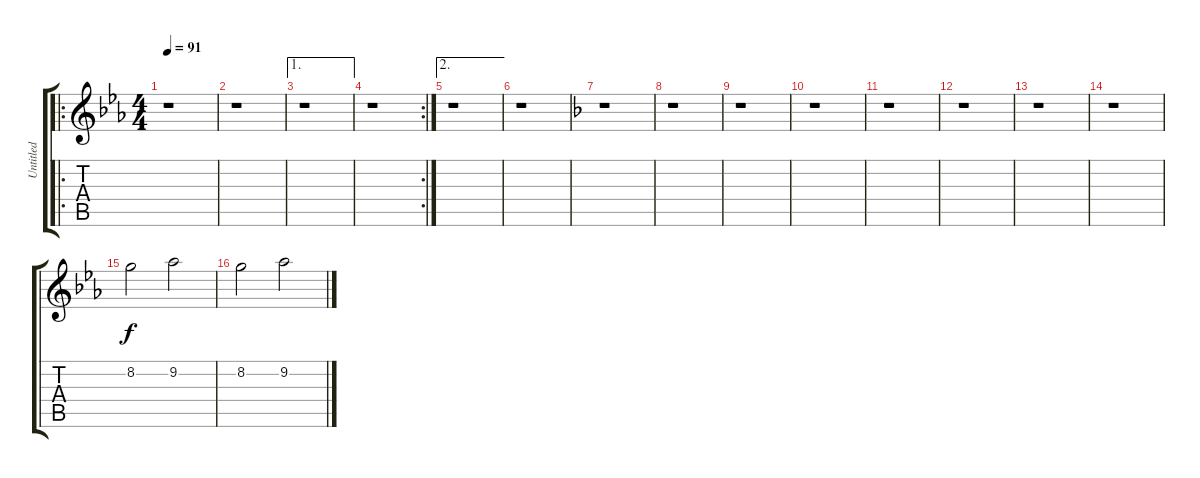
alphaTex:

\track ("Untitled" "Untitled") {instrument distortionguitar}
\staff {score tabs}
\tuning (E4 B3 G3 D3 A2 E2) {hide}
\ro
\ts (4 4)
\tempo 91
\clef g2
\ks eb
r.1{dy f} |
r.1 |
\ae 1
r.1 |
\rc 2
r.1 |
\ae 2
r.1 |
r.1 |
\ks f
r.1 |
r.1 |
r.1 |
r.1 |
r.1 |
r.1 |
r.1 |
r.1 |
\ks eb
8.2.2 9.2.2 |
8.2.2 9.2.2
